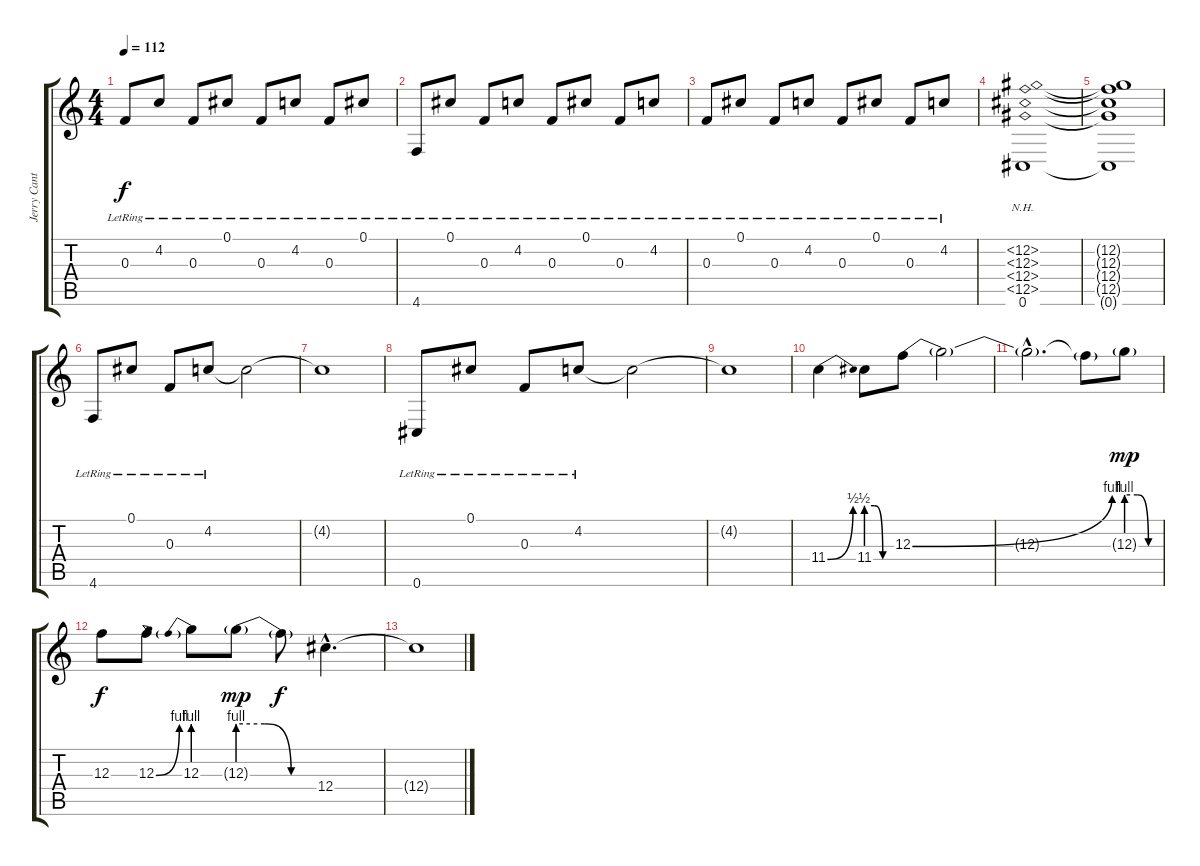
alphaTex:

\track ("Jerry Cantrell" "Jerry Cant") {instrument acousticguitarsteel}
\staff {score tabs}
\tuning (Db4 Ab3 F3 Db3 Ab2 Db2) {hide}
\ts (4 4)
\tempo 112
\clef g2
\ks c
0.3{lr}.8{dy f} 4.2{lr}.8 0.3{lr}.8 0.1{lr}.8 0.3{lr}.8 4.2{lr}.8 0.3{lr}.8 0.1{lr}.8 |
4.6{lr}.8 0.1{lr}.8 0.3{lr}.8 4.2{lr}.8 0.3{lr}.8 0.1{lr}.8 0.3{lr}.8 4.2{lr}.8 |
0.3{lr}.8 0.1{lr}.8 0.3{lr}.8 4.2{lr}.8 0.3{lr}.8 0.1{lr}.8 0.3{lr}.8 4.2{lr}.8 |
(12.2{nh} 12.3{nh} 12.4{nh} 12.5{nh} 0.6).1 |
(12.2{t} 12.3{t} 12.4{t} 12.5{t} 0.6{t}).1 |
4.6{lr}.8 0.1{lr}.8 0.3{lr}.8 4.2{lr}.8 4.2{t}.2 |
4.2{t}.1 |
0.6{lr}.8 0.1{lr}.8 0.3{lr}.8 4.2{lr}.8 4.2{t}.2 |
4.2{t}.1 |
11.4{be (bend 0 0 60 2)}.4 11.4{be (custom 0 2 20 2 40 0 60 0)}.8 12.3{be (bend 0 0 60 4)}.8 12.3{t}.2 |
12.3{hac t}.2{d} 12.3{t}.8 12.3{be (custom 0 4 20 4 40 0 60 0) g}.8{dy mp} |
12.3.8{dy f} 12.3{be (bend 0 0 60 4)}.8 12.3{be (prebend 0 4 60 4)}.8 12.3{be (custom 0 4 20 4 40 0 60 0) g}.8{dy mp} 12.3{t}.8{dy f} 12.4{hac}.4{d} |
12.4{t}.1
